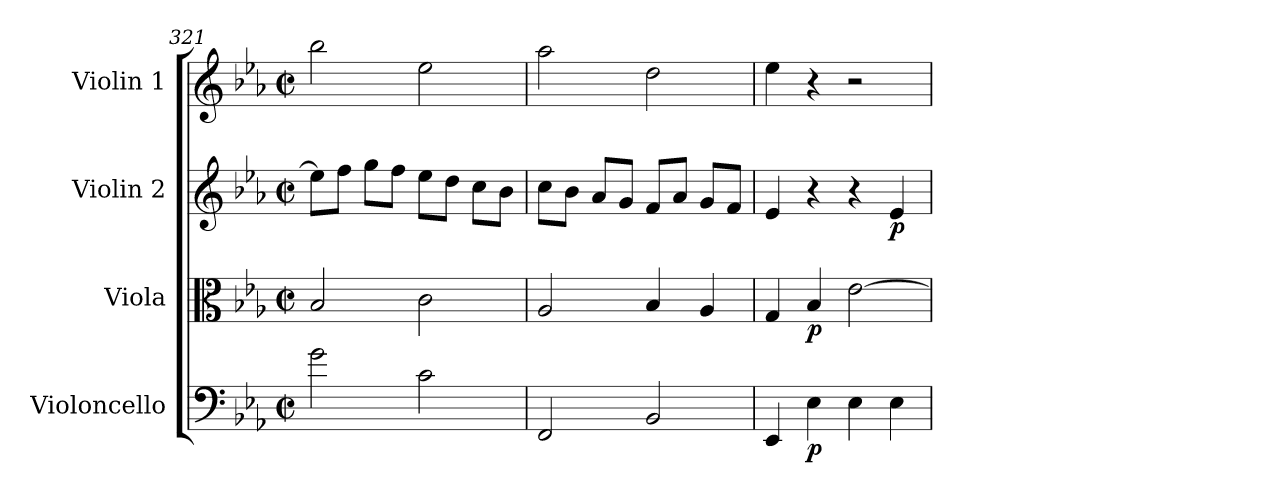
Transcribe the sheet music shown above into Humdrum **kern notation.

**kern	**dynam	**kern	**dynam	**kern	**dynam	**kern
*part4	*part4	*part3	*part3	*part2	*part2	*part1
*staff4	*staff4	*staff3	*staff3	*staff2	*staff2	*staff1
*I"Violoncello	*	*I"Viola	*	*I"Violin 2	*	*I"Violin 1
*I'Vc	*	*I'Vla	*	*I'Vln	*	*I'Vln
*clefF4	*	*clefC3	*	*clefG2	*	*clefG2
*k[b-e-a-]	*	*k[b-e-a-]	*	*k[b-e-a-]	*	*k[b-e-a-]
*M2/2	*	*M2/2	*	*M2/2	*	*M2/2
*met(c|)	*	*met(c|)	*	*met(c|)	*	*met(c|)
=321	=321	=321	=321	=321	=321	=321
2g\	.	2B-/	.	8ee-\L]	.	2bb-\
.	.	.	.	8ff\J	.	.
.	.	.	.	8gg\L	.	.
.	.	.	.	8ff\J	.	.
2c\	.	2c\	.	8ee-\L	.	2ee-\
.	.	.	.	8dd\J	.	.
.	.	.	.	8cc\L	.	.
.	.	.	.	8b-\J	.	.
!!LO:LB:g=z
=322	=322	=322	=322	=322	=322	=322
2FF/	.	2A-/	.	8cc\L	.	2aa-\
.	.	.	.	8b-\J	.	.
.	.	.	.	8a-/L	.	.
.	.	.	.	8g/J	.	.
2BB-/	.	4B-/	.	8f/L	.	2dd\
.	.	.	.	8a-/J	.	.
.	.	4A-/	.	8g/L	.	.
.	.	.	.	8f/J	.	.
!!LO:LB:g=z
=323	=323	=323	=323	=323	=323	=323
4EE-/	.	4G/	.	4e-/	.	4ee-\
!	!LO:DY:b	!	!LO:DY:b	!	!	!
4E-\	p	4B-/	p	4r	.	4r
4E-\	.	[2e-\	.	4r	.	2r
!	!	!	!	!	!LO:DY:b	!
4E-\	.	.	.	4e-/	p	.
=	=	=	=	=	=	=
*-	*-	*-	*-	*-	*-	*-
